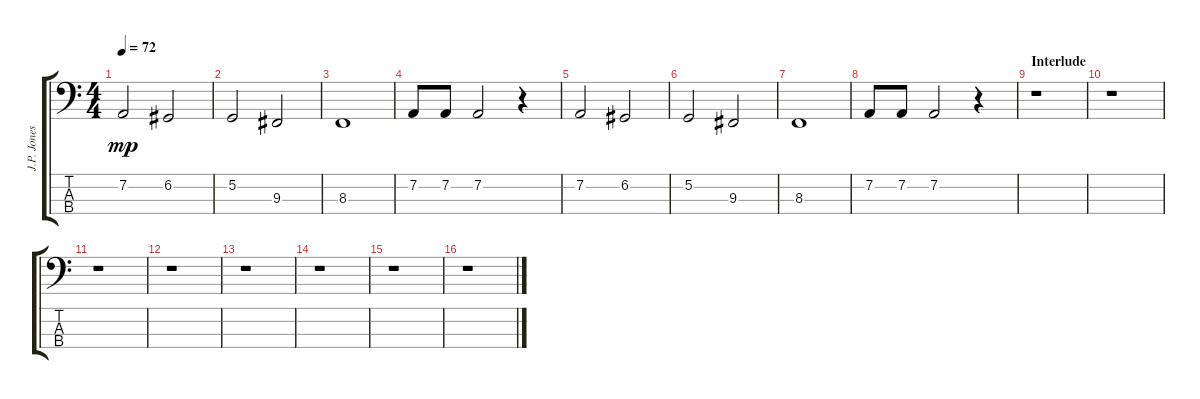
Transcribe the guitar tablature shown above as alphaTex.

\track ("J.P. Jones (Keyboard A/Bass)" "J.P. Jones") {instrument recorder}
\staff {score tabs}
\tuning (G2 D2 A1 E1) {hide}
\ts (4 4)
\tempo 72
\clef f4
\ks c
7.2.2{dy mp} 6.2.2 |
5.2.2 9.3.2 |
8.3.1 |
7.2.8 7.2.8 7.2.2 r.4 |
7.2.2 6.2.2 |
5.2.2 9.3.2 |
8.3.1 |
7.2.8 7.2.8 7.2.2 r.4 |
\section ("" "Interlude")
r.1 |
r.1 |
r.1 |
r.1 |
r.1 |
r.1 |
r.1 |
r.1
